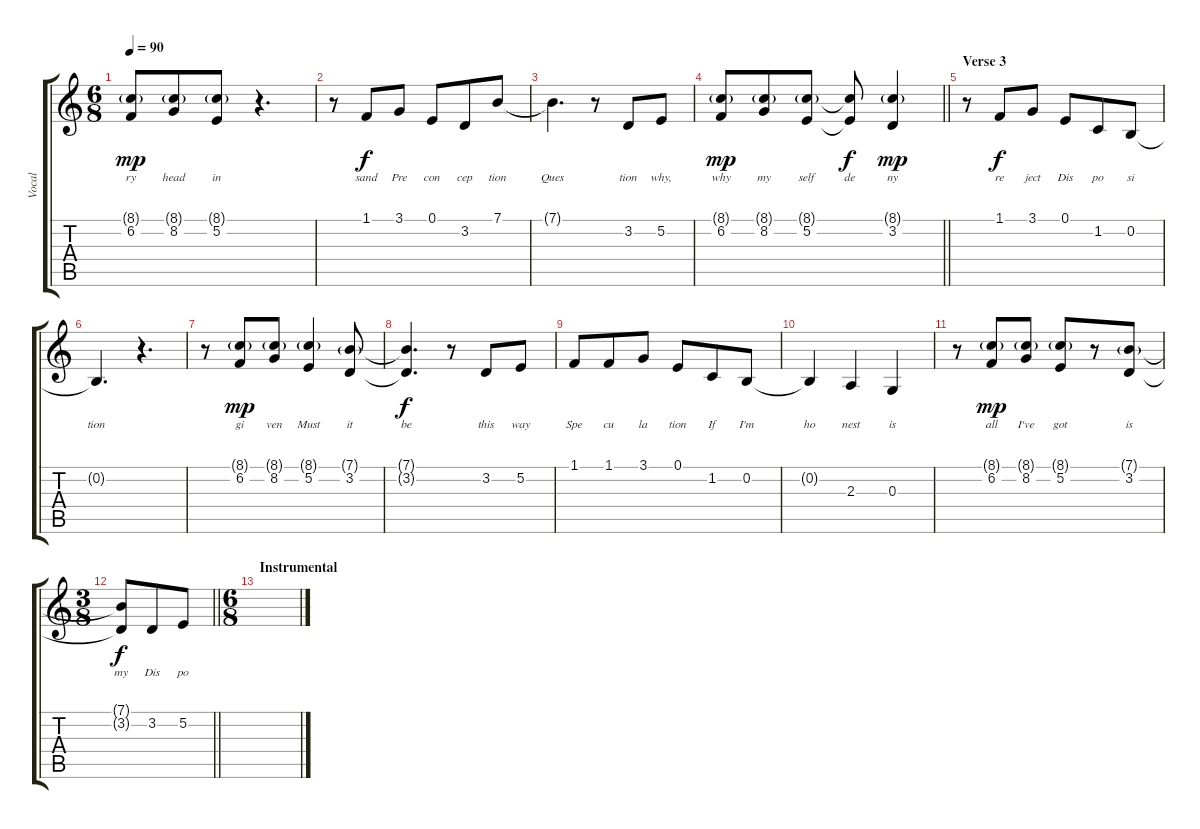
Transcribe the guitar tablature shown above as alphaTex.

\track ("Vocal" "Vocal") {instrument acousticgrandpiano}
\staff {score tabs}
\tuning (E4 B3 G3 D3 A2 E2) {hide}
\ts (6 8)
\tempo 90
\clef g2
\ks c
(8.1{g} 6.2).8{lyrics (0 "ry") lyrics (1 "") lyrics (2 "") lyrics (3 "") lyrics (4 "") dy mp} (8.1{g} 8.2).8{lyrics (0 "head") lyrics (1 "") lyrics (2 "") lyrics (3 "") lyrics (4 "")} (8.1{g} 5.2).8{lyrics (0 "in") lyrics (1 "") lyrics (2 "") lyrics (3 "") lyrics (4 "")} r.4{d} |
r.8 1.1.8{lyrics (0 "sand") lyrics (1 "") lyrics (2 "") lyrics (3 "") lyrics (4 "") dy f} 3.1.8{lyrics (0 "Pre") lyrics (1 "") lyrics (2 "") lyrics (3 "") lyrics (4 "")} 0.1.8{lyrics (0 "con") lyrics (1 "") lyrics (2 "") lyrics (3 "") lyrics (4 "")} 3.2.8{lyrics (0 "cep") lyrics (1 "") lyrics (2 "") lyrics (3 "") lyrics (4 "")} 7.1.8{lyrics (0 "tion") lyrics (1 "") lyrics (2 "") lyrics (3 "") lyrics (4 "")} |
7.1{t}.4{d lyrics (0 "Ques") lyrics (1 "") lyrics (2 "") lyrics (3 "") lyrics (4 "")} r.8 3.2.8{lyrics (0 "tion") lyrics (1 "") lyrics (2 "") lyrics (3 "") lyrics (4 "")} 5.2.8{lyrics (0 "why,") lyrics (1 "") lyrics (2 "") lyrics (3 "") lyrics (4 "")} |
\barLineRight lightlight
(8.1{g} 6.2).8{lyrics (0 "why") lyrics (1 "") lyrics (2 "") lyrics (3 "") lyrics (4 "") dy mp} (8.1{g} 8.2).8{lyrics (0 "my") lyrics (1 "") lyrics (2 "") lyrics (3 "") lyrics (4 "")} (8.1{g} 5.2).8{lyrics (0 "self") lyrics (1 "") lyrics (2 "") lyrics (3 "") lyrics (4 "")} (8.1{t} 5.2{t}).8{lyrics (0 "de") lyrics (1 "") lyrics (2 "") lyrics (3 "") lyrics (4 "") dy f} (8.1{g} 3.2).4{lyrics (0 "ny") lyrics (1 "") lyrics (2 "") lyrics (3 "") lyrics (4 "") dy mp} |
\section ("" "Verse 3")
r.8 1.1.8{lyrics (0 "re") lyrics (1 "") lyrics (2 "") lyrics (3 "") lyrics (4 "") dy f} 3.1.8{lyrics (0 "ject") lyrics (1 "") lyrics (2 "") lyrics (3 "") lyrics (4 "")} 0.1.8{lyrics (0 "Dis") lyrics (1 "") lyrics (2 "") lyrics (3 "") lyrics (4 "")} 1.2.8{lyrics (0 "po") lyrics (1 "") lyrics (2 "") lyrics (3 "") lyrics (4 "")} 0.2.8{lyrics (0 "si") lyrics (1 "") lyrics (2 "") lyrics (3 "") lyrics (4 "")} |
0.2{t}.4{d lyrics (0 "tion") lyrics (1 "") lyrics (2 "") lyrics (3 "") lyrics (4 "")} r.4{d} |
r.8 (8.1{g} 6.2).8{lyrics (0 "gi") lyrics (1 "") lyrics (2 "") lyrics (3 "") lyrics (4 "") dy mp} (8.1{g} 8.2).8{lyrics (0 "ven") lyrics (1 "") lyrics (2 "") lyrics (3 "") lyrics (4 "")} (8.1{g} 5.2).4{lyrics (0 "Must") lyrics (1 "") lyrics (2 "") lyrics (3 "") lyrics (4 "")} (7.1{g} 3.2).8{lyrics (0 "it") lyrics (1 "") lyrics (2 "") lyrics (3 "") lyrics (4 "")} |
(7.1{t} 3.2{t}).4{d lyrics (0 "be") lyrics (1 "") lyrics (2 "") lyrics (3 "") lyrics (4 "") dy f} r.8 3.2.8{lyrics (0 "this") lyrics (1 "") lyrics (2 "") lyrics (3 "") lyrics (4 "")} 5.2.8{lyrics (0 "way") lyrics (1 "") lyrics (2 "") lyrics (3 "") lyrics (4 "")} |
1.1.8{lyrics (0 "Spe") lyrics (1 "") lyrics (2 "") lyrics (3 "") lyrics (4 "")} 1.1.8{lyrics (0 "cu") lyrics (1 "") lyrics (2 "") lyrics (3 "") lyrics (4 "")} 3.1.8{lyrics (0 "la") lyrics (1 "") lyrics (2 "") lyrics (3 "") lyrics (4 "")} 0.1.8{lyrics (0 "tion") lyrics (1 "") lyrics (2 "") lyrics (3 "") lyrics (4 "")} 1.2.8{lyrics (0 "If") lyrics (1 "") lyrics (2 "") lyrics (3 "") lyrics (4 "")} 0.2.8{lyrics (0 "I'm") lyrics (1 "") lyrics (2 "") lyrics (3 "") lyrics (4 "")} |
0.2{t}.4{lyrics (0 "ho") lyrics (1 "") lyrics (2 "") lyrics (3 "") lyrics (4 "")} 2.3.4{lyrics (0 "nest") lyrics (1 "") lyrics (2 "") lyrics (3 "") lyrics (4 "")} 0.3.4{lyrics (0 "is") lyrics (1 "") lyrics (2 "") lyrics (3 "") lyrics (4 "")} |
r.8 (8.1{g} 6.2).8{lyrics (0 "all") lyrics (1 "") lyrics (2 "") lyrics (3 "") lyrics (4 "") dy mp} (8.1{g} 8.2).8{lyrics (0 "I've") lyrics (1 "") lyrics (2 "") lyrics (3 "") lyrics (4 "")} (8.1{g} 5.2).8{lyrics (0 "got") lyrics (1 "") lyrics (2 "") lyrics (3 "") lyrics (4 "")} r.8 (7.1{g} 3.2).8{lyrics (0 "is") lyrics (1 "") lyrics (2 "") lyrics (3 "") lyrics (4 "")} |
\ts (3 8)
\barLineRight lightlight
(7.1{t} 3.2{t}).8{lyrics (0 "my") lyrics (1 "") lyrics (2 "") lyrics (3 "") lyrics (4 "") dy f} 3.2.8{lyrics (0 "Dis") lyrics (1 "") lyrics (2 "") lyrics (3 "") lyrics (4 "")} 5.2.8{lyrics (0 "po") lyrics (1 "") lyrics (2 "") lyrics (3 "") lyrics (4 "")} |
\ts (6 8)
\section ("" "Instrumental")
